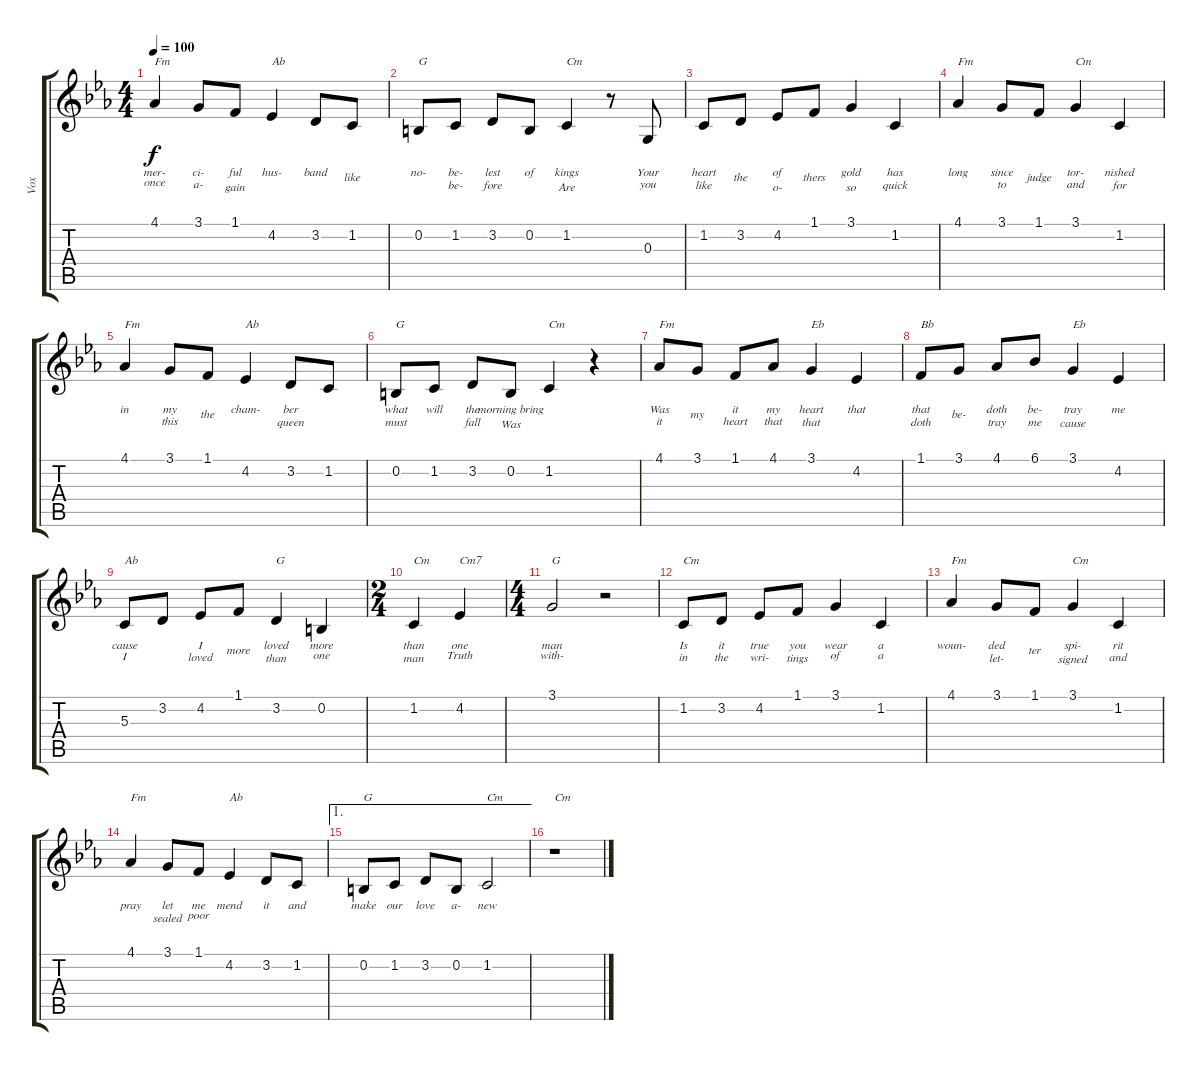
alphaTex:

\track ("Vox" "Vox") {instrument violin}
\staff {score tabs}
\tuning (E4 B3 G3 D3 A2 E2) {hide}
\ts (4 4)
\tempo 100
\clef g2
\ks cminor
4.1.4{txt "Fm" lyrics (0 "mer-") lyrics (1 "once") lyrics (2 "") lyrics (3 "") lyrics (4 "") dy f} 3.1.8{lyrics (0 "ci-") lyrics (1 "a-") lyrics (2 "") lyrics (3 "") lyrics (4 "")} 1.1.8{lyrics (0 "ful") lyrics (1 "gain") lyrics (2 "") lyrics (3 "") lyrics (4 "")} 4.2.4{txt "Ab" lyrics (0 "hus-") lyrics (1 "") lyrics (2 "") lyrics (3 "") lyrics (4 "")} 3.2.8{lyrics (0 "band") lyrics (1 "") lyrics (2 "") lyrics (3 "") lyrics (4 "")} 1.2.8{lyrics (0 "") lyrics (1 "like") lyrics (2 "") lyrics (3 "") lyrics (4 "")} |
0.2.8{txt "G" lyrics (0 "no-") lyrics (1 "") lyrics (2 "") lyrics (3 "") lyrics (4 "")} 1.2.8{lyrics (0 "be-") lyrics (1 "be-") lyrics (2 "") lyrics (3 "") lyrics (4 "")} 3.2.8{lyrics (0 "lest") lyrics (1 "fore") lyrics (2 "") lyrics (3 "") lyrics (4 "")} 0.2.8{lyrics (0 "of") lyrics (1 "") lyrics (2 "") lyrics (3 "") lyrics (4 "")} 1.2.4{txt "Cm" lyrics (0 "kings") lyrics (1 "Are") lyrics (2 "") lyrics (3 "") lyrics (4 "")} r.8 0.3.8{lyrics (0 "Your") lyrics (1 "you") lyrics (2 "") lyrics (3 "") lyrics (4 "")} |
1.2.8{lyrics (0 "heart") lyrics (1 "like") lyrics (2 "") lyrics (3 "") lyrics (4 "")} 3.2.8{lyrics (0 "") lyrics (1 "the") lyrics (2 "") lyrics (3 "") lyrics (4 "")} 4.2.8{lyrics (0 "of") lyrics (1 "o-") lyrics (2 "") lyrics (3 "") lyrics (4 "")} 1.1.8{lyrics (0 "") lyrics (1 "thers") lyrics (2 "") lyrics (3 "") lyrics (4 "")} 3.1.4{lyrics (0 "gold") lyrics (1 "so") lyrics (2 "") lyrics (3 "") lyrics (4 "")} 1.2.4{lyrics (0 "has") lyrics (1 "quick") lyrics (2 "") lyrics (3 "") lyrics (4 "")} |
4.1.4{txt "Fm" lyrics (0 "long") lyrics (1 "") lyrics (2 "") lyrics (3 "") lyrics (4 "")} 3.1.8{lyrics (0 "since") lyrics (1 "to") lyrics (2 "") lyrics (3 "") lyrics (4 "")} 1.1.8{lyrics (0 "") lyrics (1 "judge") lyrics (2 "") lyrics (3 "") lyrics (4 "")} 3.1.4{txt "Cm" lyrics (0 "tor-") lyrics (1 "and") lyrics (2 "") lyrics (3 "") lyrics (4 "")} 1.2.4{lyrics (0 "nished") lyrics (1 "for") lyrics (2 "") lyrics (3 "") lyrics (4 "")} |
4.1.4{txt "Fm" lyrics (0 "in") lyrics (1 "") lyrics (2 "") lyrics (3 "") lyrics (4 "")} 3.1.8{lyrics (0 "my") lyrics (1 "this") lyrics (2 "") lyrics (3 "") lyrics (4 "")} 1.1.8{lyrics (0 "") lyrics (1 "the") lyrics (2 "") lyrics (3 "") lyrics (4 "")} 4.2.4{txt "Ab" lyrics (0 "cham-") lyrics (1 "") lyrics (2 "") lyrics (3 "") lyrics (4 "")} 3.2.8{lyrics (0 "ber") lyrics (1 "queen") lyrics (2 "") lyrics (3 "") lyrics (4 "")} 1.2.8{lyrics (0 "") lyrics (1 "") lyrics (2 "") lyrics (3 "") lyrics (4 "")} |
0.2.8{txt "G" lyrics (0 "what") lyrics (1 "must") lyrics (2 "") lyrics (3 "") lyrics (4 "")} 1.2.8{lyrics (0 "will") lyrics (1 "") lyrics (2 "") lyrics (3 "") lyrics (4 "")} 3.2.8{lyrics (0 "the") lyrics (1 "fall") lyrics (2 "") lyrics (3 "") lyrics (4 "")} 0.2.8{lyrics (0 "morning bring") lyrics (1 "Was") lyrics (2 "") lyrics (3 "") lyrics (4 "")} 1.2.4{txt "Cm" lyrics (0 "") lyrics (1 "") lyrics (2 "") lyrics (3 "") lyrics (4 "")} r.4 |
4.1.8{txt "Fm" lyrics (0 "Was") lyrics (1 "it") lyrics (2 "") lyrics (3 "") lyrics (4 "")} 3.1.8{lyrics (0 "") lyrics (1 "my") lyrics (2 "") lyrics (3 "") lyrics (4 "")} 1.1.8{lyrics (0 "it") lyrics (1 "heart") lyrics (2 "") lyrics (3 "") lyrics (4 "")} 4.1.8{lyrics (0 "my") lyrics (1 "that") lyrics (2 "") lyrics (3 "") lyrics (4 "")} 3.1.4{txt "Eb" lyrics (0 "heart") lyrics (1 "that") lyrics (2 "") lyrics (3 "") lyrics (4 "")} 4.2.4{lyrics (0 "that") lyrics (1 "") lyrics (2 "") lyrics (3 "") lyrics (4 "")} |
1.1.8{txt "Bb" lyrics (0 "that") lyrics (1 "doth") lyrics (2 "") lyrics (3 "") lyrics (4 "")} 3.1.8{lyrics (0 "") lyrics (1 "be-") lyrics (2 "") lyrics (3 "") lyrics (4 "")} 4.1.8{lyrics (0 "doth") lyrics (1 "tray") lyrics (2 "") lyrics (3 "") lyrics (4 "")} 6.1.8{lyrics (0 "be-") lyrics (1 "me") lyrics (2 "") lyrics (3 "") lyrics (4 "")} 3.1.4{txt "Eb" lyrics (0 "tray") lyrics (1 "cause") lyrics (2 "") lyrics (3 "") lyrics (4 "")} 4.2.4{lyrics (0 "me") lyrics (1 "") lyrics (2 "") lyrics (3 "") lyrics (4 "")} |
5.3.8{txt "Ab" lyrics (0 "cause") lyrics (1 "I") lyrics (2 "") lyrics (3 "") lyrics (4 "")} 3.2.8{lyrics (0 "") lyrics (1 "") lyrics (2 "") lyrics (3 "") lyrics (4 "")} 4.2.8{lyrics (0 "I") lyrics (1 "loved") lyrics (2 "") lyrics (3 "") lyrics (4 "")} 1.1.8{lyrics (0 "") lyrics (1 "more") lyrics (2 "") lyrics (3 "") lyrics (4 "")} 3.2.4{txt "G" lyrics (0 "loved") lyrics (1 "than") lyrics (2 "") lyrics (3 "") lyrics (4 "")} 0.2.4{lyrics (0 "more") lyrics (1 "one") lyrics (2 "") lyrics (3 "") lyrics (4 "")} |
\ts (2 4)
1.2.4{txt "Cm" lyrics (0 "than") lyrics (1 "man") lyrics (2 "") lyrics (3 "") lyrics (4 "")} 4.2.4{txt "Cm7" lyrics (0 "one") lyrics (1 "Truth") lyrics (2 "") lyrics (3 "") lyrics (4 "")} |
\ts (4 4)
3.1.2{txt "G" lyrics (0 "man") lyrics (1 "with-") lyrics (2 "") lyrics (3 "") lyrics (4 "")} r.2 |
1.2.8{txt "Cm" lyrics (0 "Is") lyrics (1 "in") lyrics (2 "") lyrics (3 "") lyrics (4 "")} 3.2.8{lyrics (0 "it") lyrics (1 "the") lyrics (2 "") lyrics (3 "") lyrics (4 "")} 4.2.8{lyrics (0 "true") lyrics (1 "wri-") lyrics (2 "") lyrics (3 "") lyrics (4 "")} 1.1.8{lyrics (0 "you") lyrics (1 "tings") lyrics (2 "") lyrics (3 "") lyrics (4 "")} 3.1.4{lyrics (0 "wear") lyrics (1 "of") lyrics (2 "") lyrics (3 "") lyrics (4 "")} 1.2.4{lyrics (0 "a") lyrics (1 "a") lyrics (2 "") lyrics (3 "") lyrics (4 "")} |
4.1.4{txt "Fm" lyrics (0 "woun-") lyrics (1 "") lyrics (2 "") lyrics (3 "") lyrics (4 "")} 3.1.8{lyrics (0 "ded") lyrics (1 "let-") lyrics (2 "") lyrics (3 "") lyrics (4 "")} 1.1.8{lyrics (0 "") lyrics (1 "ter") lyrics (2 "") lyrics (3 "") lyrics (4 "")} 3.1.4{txt "Cm" lyrics (0 "spi-") lyrics (1 "signed") lyrics (2 "") lyrics (3 "") lyrics (4 "")} 1.2.4{lyrics (0 "rit") lyrics (1 "and") lyrics (2 "") lyrics (3 "") lyrics (4 "")} |
4.1.4{txt "Fm" lyrics (0 "pray") lyrics (1 "") lyrics (2 "") lyrics (3 "") lyrics (4 "")} 3.1.8{lyrics (0 "let") lyrics (1 "sealed") lyrics (2 "") lyrics (3 "") lyrics (4 "")} 1.1.8{lyrics (0 "me") lyrics (1 "poor") lyrics (2 "") lyrics (3 "") lyrics (4 "")} 4.2.4{txt "Ab" lyrics (0 "mend") lyrics (1 "") lyrics (2 "") lyrics (3 "") lyrics (4 "")} 3.2.8{lyrics (0 "it") lyrics (1 "") lyrics (2 "") lyrics (3 "") lyrics (4 "")} 1.2.8{lyrics (0 "and") lyrics (1 "") lyrics (2 "") lyrics (3 "") lyrics (4 "")} |
\ae 1
0.2.8{txt "G" lyrics (0 "make") lyrics (1 "") lyrics (2 "") lyrics (3 "") lyrics (4 "")} 1.2.8{lyrics (0 "our") lyrics (1 "") lyrics (2 "") lyrics (3 "") lyrics (4 "")} 3.2.8{lyrics (0 "love") lyrics (1 "") lyrics (2 "") lyrics (3 "") lyrics (4 "")} 0.2.8{lyrics (0 "a-") lyrics (1 "") lyrics (2 "") lyrics (3 "") lyrics (4 "")} 1.2.2{txt "Cm" lyrics (0 "new") lyrics (1 "") lyrics (2 "") lyrics (3 "") lyrics (4 "")} |
r.1{txt "Cm"}
